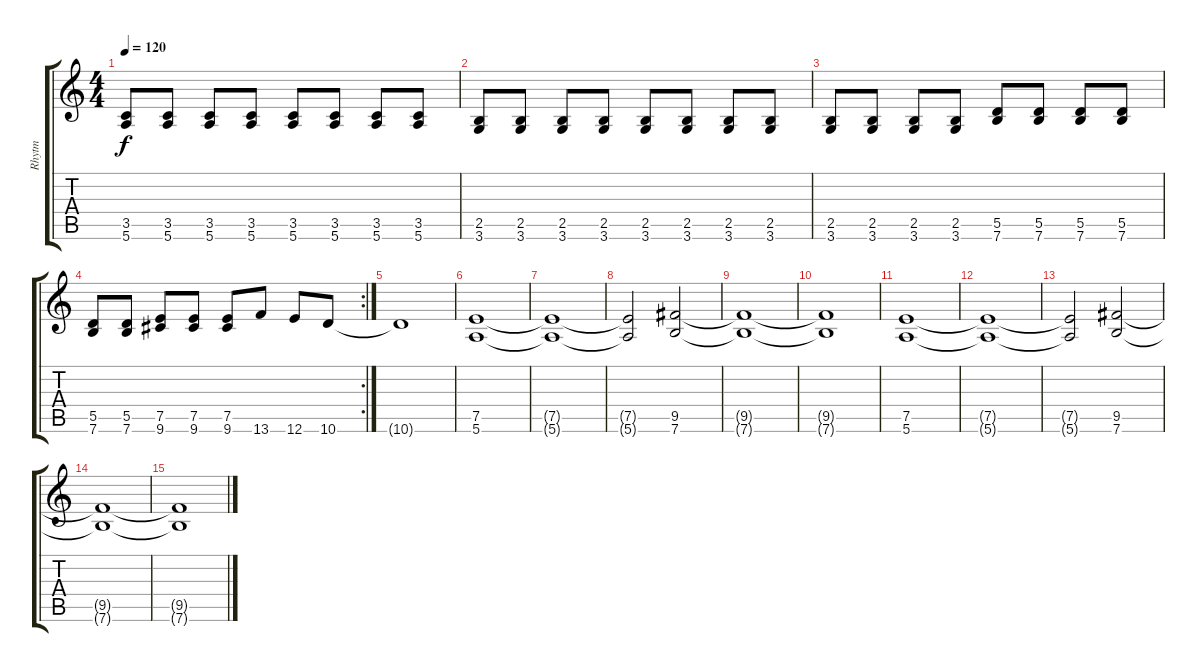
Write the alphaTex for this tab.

\track ("Rhytm" "Rhytm") {instrument distortionguitar}
\staff {score tabs}
\tuning (E4 B3 G3 D3 A2 E2) {hide}
\ts (4 4)
\tempo 120
\clef g2
\ks c
(3.5 5.6).8{dy f} (3.5 5.6).8 (3.5 5.6).8 (3.5 5.6).8 (3.5 5.6).8 (3.5 5.6).8 (3.5 5.6).8 (3.5 5.6).8 |
(2.5 3.6).8 (2.5 3.6).8 (2.5 3.6).8 (2.5 3.6).8 (2.5 3.6).8 (2.5 3.6).8 (2.5 3.6).8 (2.5 3.6).8 |
(2.5 3.6).8 (2.5 3.6).8 (2.5 3.6).8 (2.5 3.6).8 (5.5 7.6).8 (5.5 7.6).8 (5.5 7.6).8 (5.5 7.6).8 |
\rc 2
(5.5 7.6).8 (5.5 7.6).8 (7.5 9.6).8 (7.5 9.6).8 (7.5 9.6).8 13.6.8 12.6.8 10.6.8 |
10.6{t}.1 |
(7.5 5.6).1 |
(7.5{t} 5.6{t}).1 |
(7.5{t} 5.6{t}).2 (9.5 7.6).2 |
(9.5{t} 7.6{t}).1 |
(9.5{t} 7.6{t}).1 |
(7.5 5.6).1 |
(7.5{t} 5.6{t}).1 |
(7.5{t} 5.6{t}).2 (9.5 7.6).2 |
(9.5{t} 7.6{t}).1 |
(9.5{t} 7.6{t}).1
